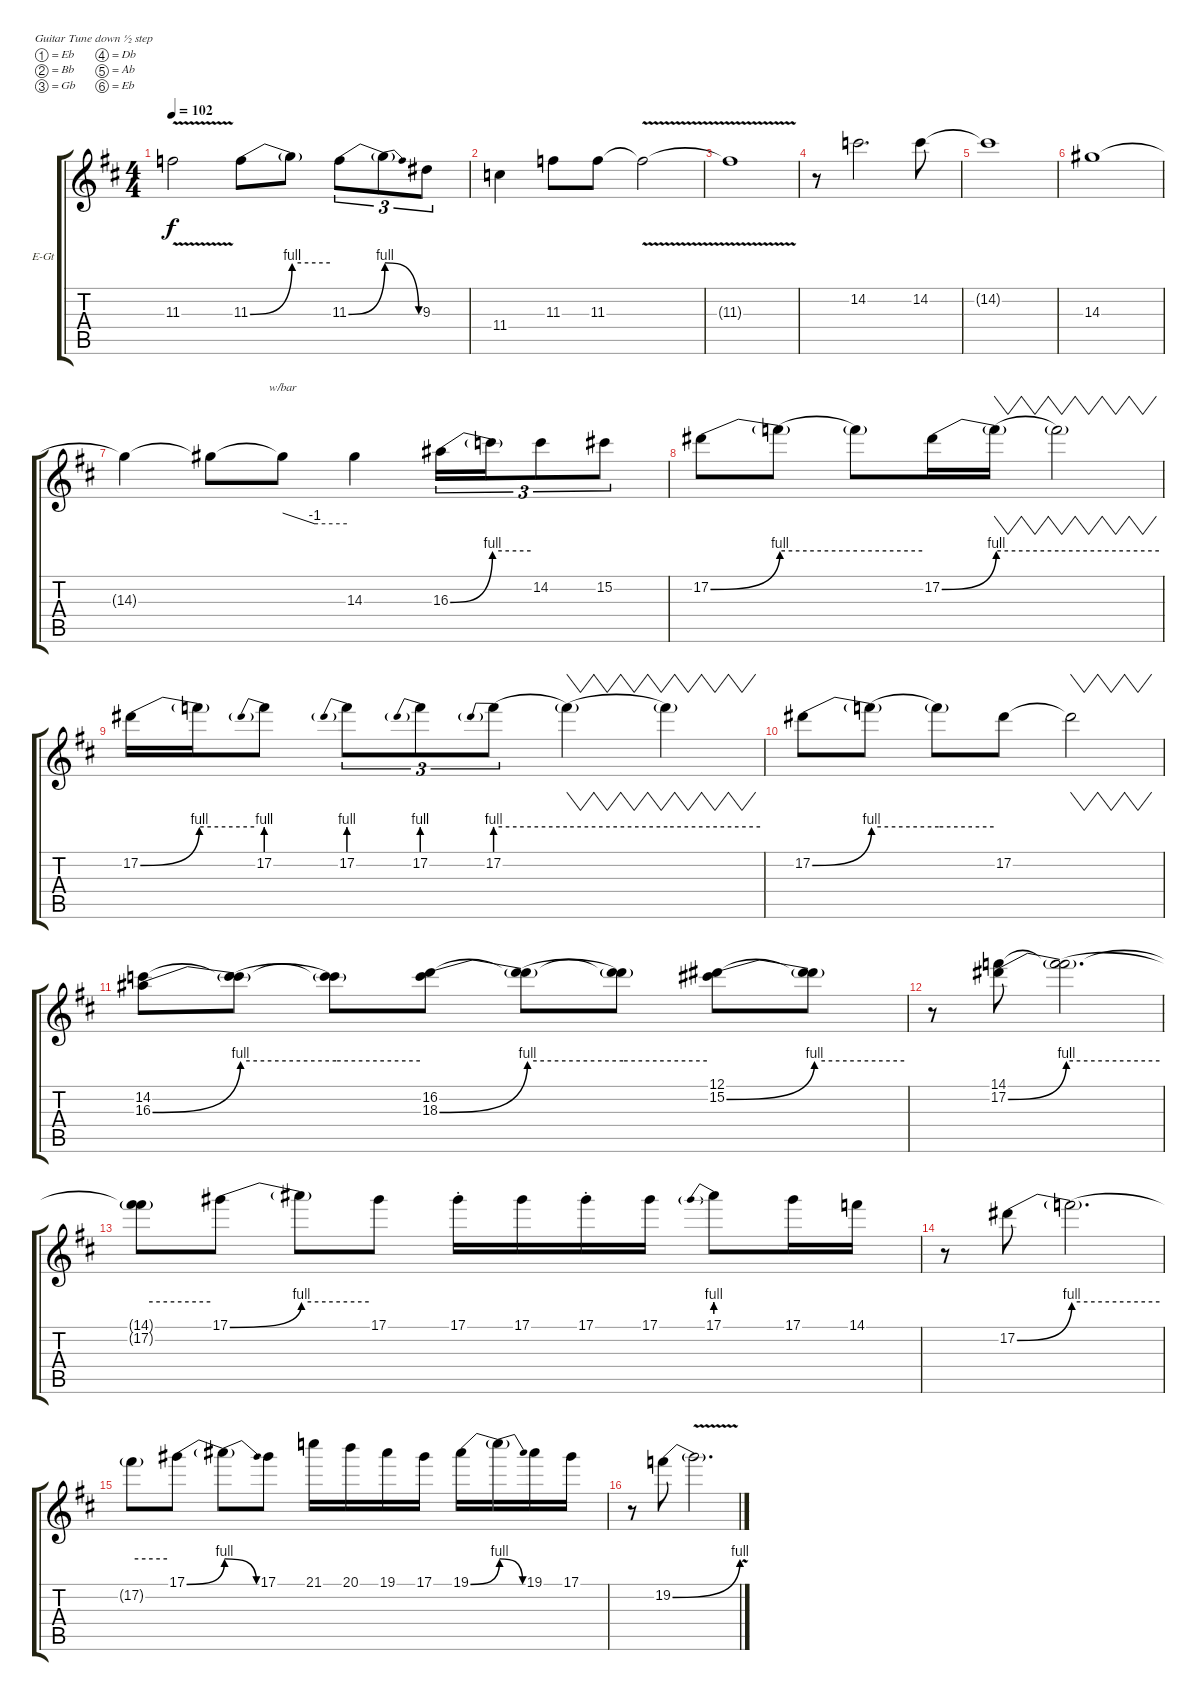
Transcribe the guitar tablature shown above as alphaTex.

\bracketExtendMode groupsimilarinstruments
\firstSystemTrackNameOrientation horizontal
\otherSystemsTrackNameOrientation horizontal
\track ("Solo Gtr." "E-Gt") {instrument distortionguitar}
\staff {score tabs}
\tuning (Eb4 Bb3 Gb3 Db3 Ab2 Eb2)
\ts (4 4)
\tempo 102
\clef g2
\ks d
11.3{v t}.2{dy f} 11.3{be (bend 0 0 60 4)}.8 11.3{be (hold 0 4 60 4) t}.8 11.3{be (bend 0 0 60 4)}.8{tu (3 2)} 11.3{be (release 0 4 60 0) t}.8{tu (3 2)} 9.3.8{tu (3 2)} |
11.4.4 11.3.8 11.3.8 11.3{v t}.2 |
11.3{v t}.1 |
r.8 14.2.2{d} 14.2.8 |
14.2{t}.1 |
14.3.1 |
14.3{t}.4 14.3{t}.8 14.3{t}.8{tbe (custom default 0 0 30 -4 60 -4)} 14.3.4 16.3{be (bend 0 0 60 4)}.16{tu (3 2)} 16.3{be (hold 0 4 60 4) t}.16{tu (3 2)} 14.2.8{tu (3 2)} 15.2.8{tu (3 2)} |
17.2{be (bend 0 0 60 4)}.8 17.2{be (hold 0 4 60 4) t}.8 17.2{be (hold 0 4 60 4) t}.8 17.2{be (bend 0 0 60 4)}.16 17.2{be (hold 0 4 60 4) t}.16{vw} 17.2{be (hold 0 4 60 4) t}.2{vw} |
17.2{be (bend 0 0 60 4)}.16 17.2{be (hold 0 4 60 4) t}.16 17.2{be (prebend 0 4 60 4)}.8 17.2{be (prebend 0 4 60 4)}.8{tu (3 2)} 17.2{be (prebend 0 4 60 4)}.8{tu (3 2)} 17.2{be (prebend 0 4 60 4)}.8{tu (3 2)} 17.2{be (hold 0 4 60 4) t}.4{vw} 17.2{be (hold 0 4 60 4) t}.4{vw} |
17.2{be (bend 0 0 60 4)}.8 17.2{be (hold 0 4 60 4) t}.8 17.2{be (hold 0 4 60 4) t}.8 17.2.8 17.2{t}.2{vw} |
(14.2 16.3{be (bend 0 0 60 4)}).8 (14.2{t} 16.3{be (hold 0 4 60 4) t}).8 (14.2{t} 16.3{be (hold 0 4 60 4) t}).8 (16.2 18.3{be (bend 0 0 60 4)}).8 (16.2{t} 18.3{be (hold 0 4 60 4) t}).8 (16.2{t} 18.3{be (hold 0 4 60 4) t}).8 (12.1 15.2{be (bend 0 0 60 4)}).8 (12.1{t} 15.2{be (hold 0 4 60 4) t}).8 |
r.8 (14.1 17.2{be (bend 0 0 60 4)}).8 (14.1{t} 17.2{be (hold 0 4 60 4) t}).2{d} |
(14.1{t} 17.2{be (hold 0 4 60 4) t}).8 17.1{be (bend 0 0 60 4)}.8 17.1{be (hold 0 4 60 4) t}.8 17.1.8 17.1{st}.16 17.1.16 17.1{st}.16 17.1.16 17.1{be (prebend 0 4 60 4)}.8 17.1.16 14.1.16 |
r.8 17.2{be (bend 0 0 60 4)}.8 17.2{be (hold 0 4 60 4) t}.2{d} |
17.2{be (hold 0 4 60 4) t}.8 17.1{be (bend 0 0 60 4)}.8 17.1{be (release 0 4 60 0) t}.8 17.1.8 21.1.16 20.1.16 19.1.16 17.1.16 19.1{be (bend 0 0 60 4)}.16 19.1{be (release 0 4 60 0) t}.16 19.1.16 17.1.16 |
r.8 19.2{be (bend 0 0 60 4)}.8 19.2{v t}.2{d}
